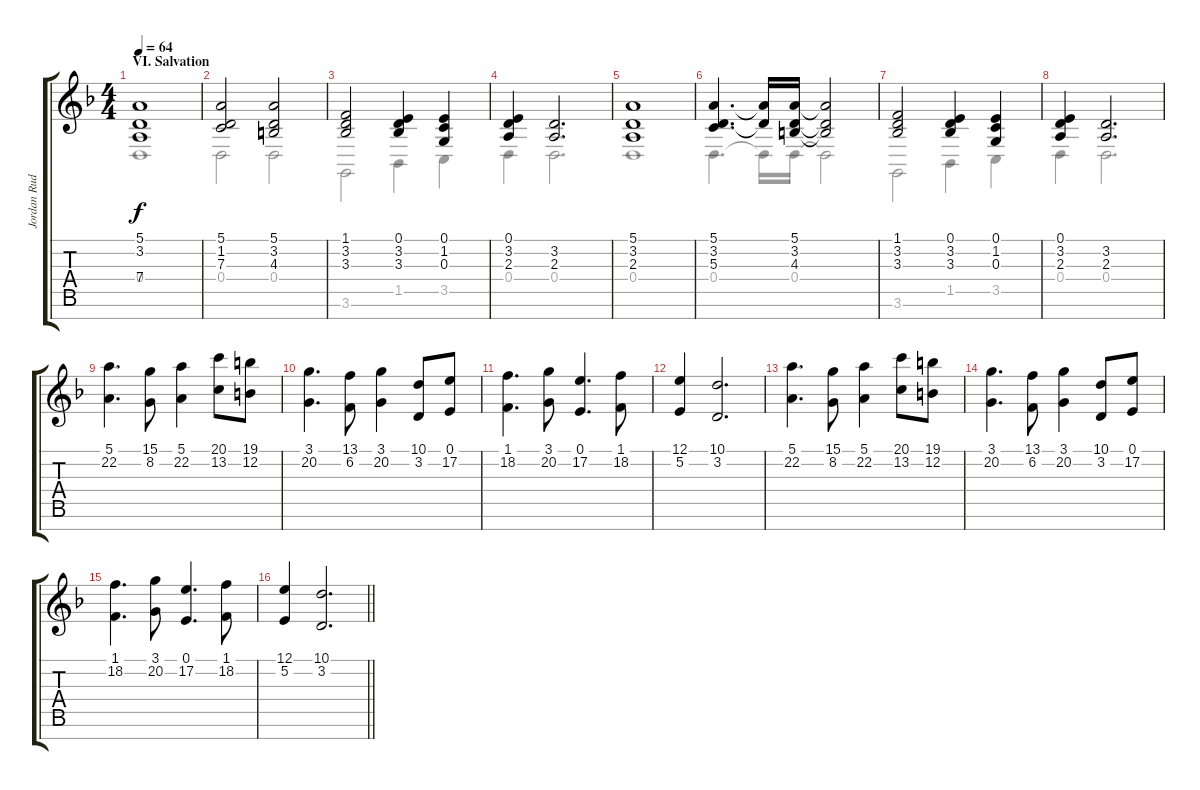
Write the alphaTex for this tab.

\track ("Jordan Rudess - Keyboard" "Jordan Rud") {instrument acousticgrandpiano}
\staff {score tabs}
\tuning (E4 B3 G3 D3 A2 E2 B1) {hide}
\voice
\ts (4 4)
\section ("" "VI. Salvation")
\tempo 64
\clef g2
\ks dminor
(5.1 3.2 7.4).1{dy f instrument stringensemble1} |
(5.1 1.2 7.3).2 (5.1 3.2 4.3).2 |
(1.1 3.2 3.3).2 (0.1 3.2 3.3).4 (0.1 1.2 0.3).4 |
(0.1 3.2 2.3).4 (3.2 2.3).2{d} |
(5.1 3.2 2.3).1 |
(5.1 3.2 5.3).4{d} (5.1{t} 3.2{t}).16 (5.1 3.2 4.3).16 (5.1{t} 3.2{t} 4.3{t}).2 |
(1.1 3.2 3.3).2 (0.1 3.2 3.3).4 (0.1 1.2 0.3).4 |
(0.1 3.2 2.3).4 (3.2 2.3).2{d} |
(5.1 22.2).4{d} (15.1 8.2).8 (5.1 22.2).4 (20.1 13.2).8 (19.1 12.2).8 |
(3.1 20.2).4{d} (13.1 6.2).8 (3.1 20.2).4 (10.1 3.2).8 (0.1 17.2).8 |
(1.1 18.2).4{d} (3.1 20.2).8 (0.1 17.2).4{d} (1.1 18.2).8 |
(12.1 5.2).4 (10.1 3.2).2{d} |
(5.1 22.2).4{d} (15.1 8.2).8 (5.1 22.2).4 (20.1 13.2).8 (19.1 12.2).8 |
(3.1 20.2).4{d} (13.1 6.2).8 (3.1 20.2).4 (10.1 3.2).8 (0.1 17.2).8 |
(1.1 18.2).4{d} (3.1 20.2).8 (0.1 17.2).4{d} (1.1 18.2).8 |
\barLineRight lightlight
(12.1 5.2).4 (10.1 3.2).2{d}
\voice
\clef g2
\ottava regular
\simile none
\ks dminor
0.4.1{dy f} |
0.4.2 0.4.2 |
3.6.2 1.5.4 3.5.4 |
0.4.4 0.4.2{d} |
0.4.1 |
0.4.4{d} 0.4{t}.16 0.4.16 0.4{t}.2 |
3.6.2 1.5.4 3.5.4 |
0.4.4 0.4.2{d} |
|
|
|
|
|
|
|
\barLineRight lightlight
